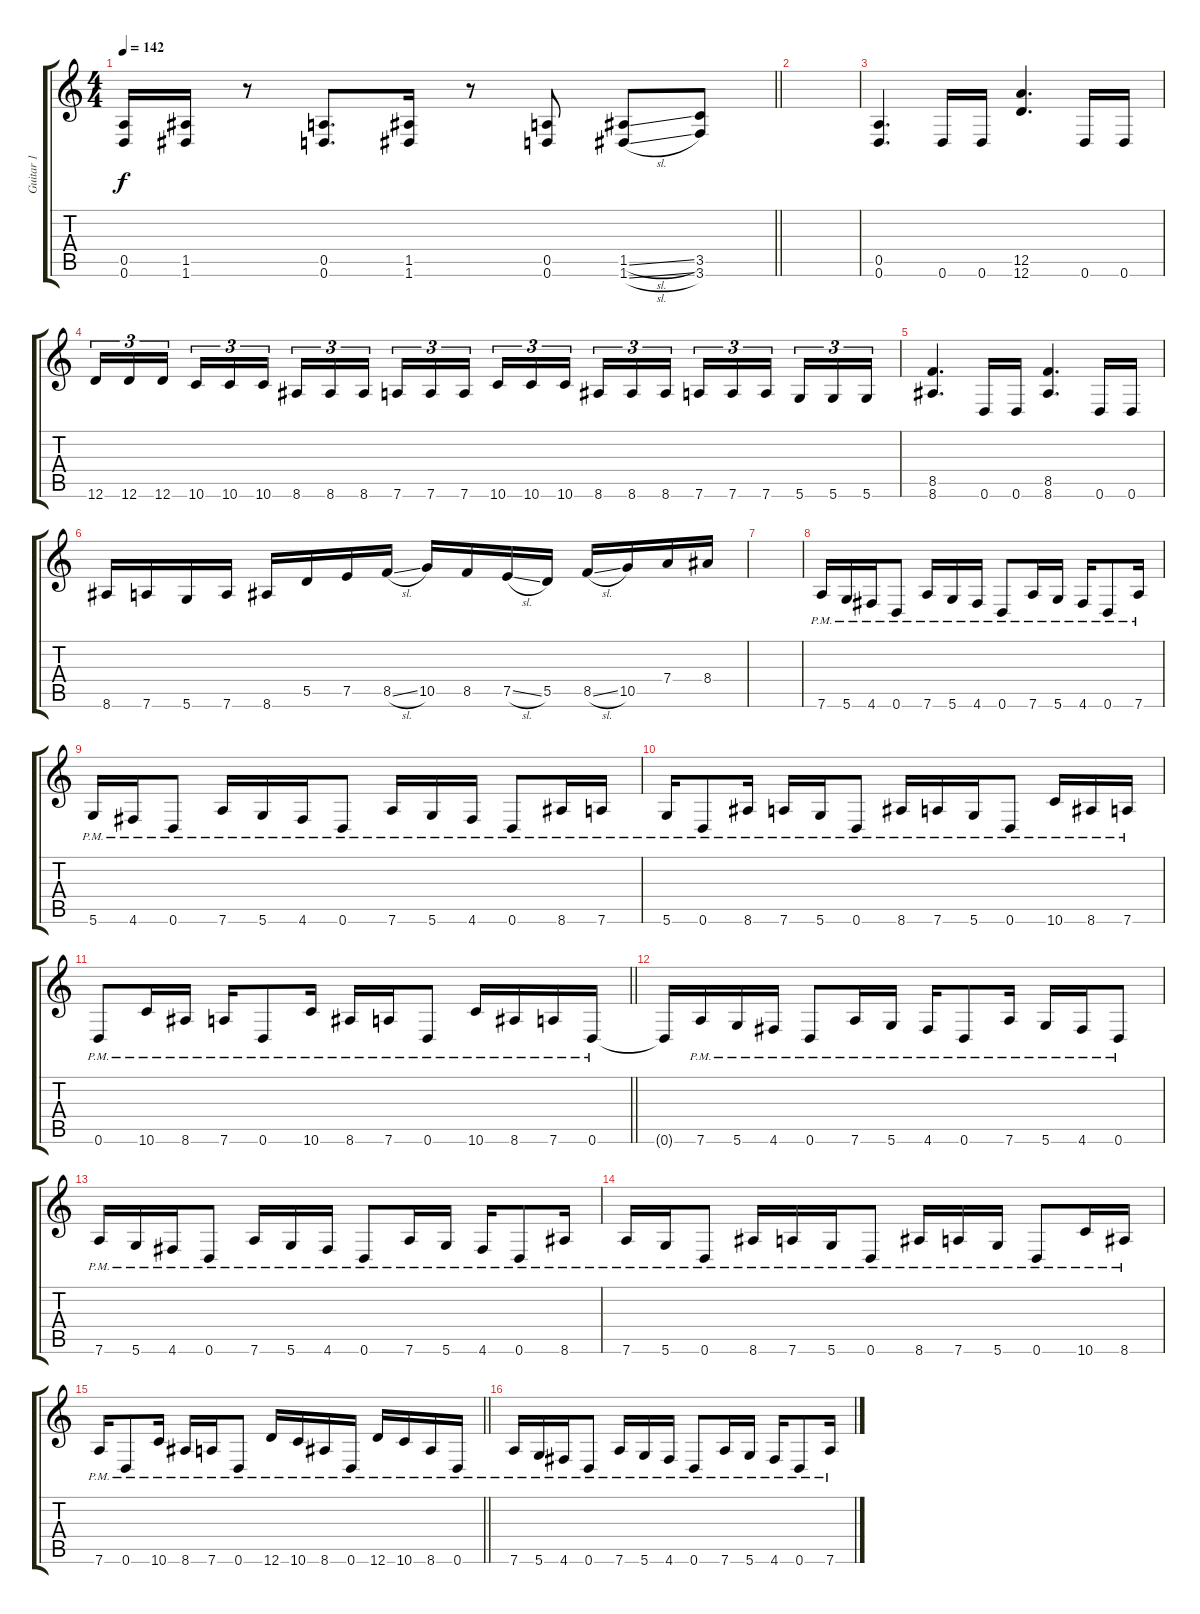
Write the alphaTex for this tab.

\track ("Guitar 1" "Guitar 1") {instrument distortionguitar}
\staff {score tabs}
\tuning (E4 B3 G3 D3 A2 D2) {hide}
\ts (4 4)
\tempo 142
\clef g2
\barLineRight lightlight
\ks c
(0.5{t} 0.6{t}).16{dy f} (1.5 1.6).16 r.8 (0.5 0.6).8{d} (1.5 1.6).16 r.8 (0.5 0.6).8 (1.5{sl} 1.6{sl}).8 (3.5 3.6).8 |
|
(0.5 0.6).4{d} 0.6.16 0.6.16 (12.5 12.6).4{d} 0.6.16 0.6.16 |
12.6.16{tu (3 2)} 12.6.16{tu (3 2)} 12.6.16{tu (3 2) beam splitsecondary} 10.6.16{tu (3 2)} 10.6.16{tu (3 2)} 10.6.16{tu (3 2)} 8.6.16{tu (3 2)} 8.6.16{tu (3 2)} 8.6.16{tu (3 2) beam splitsecondary} 7.6.16{tu (3 2)} 7.6.16{tu (3 2)} 7.6.16{tu (3 2)} 10.6.16{tu (3 2)} 10.6.16{tu (3 2)} 10.6.16{tu (3 2) beam splitsecondary} 8.6.16{tu (3 2)} 8.6.16{tu (3 2)} 8.6.16{tu (3 2)} 7.6.16{tu (3 2)} 7.6.16{tu (3 2)} 7.6.16{tu (3 2) beam splitsecondary} 5.6.16{tu (3 2)} 5.6.16{tu (3 2)} 5.6.16{tu (3 2)} |
(8.5 8.6).4{d} 0.6.16 0.6.16 (8.5 8.6).4{d} 0.6.16 0.6.16 |
8.6.16 7.6.16 5.6.16 7.6.16 8.6.16 5.5.16 7.5.16 8.5{sl}.16 10.5.16 8.5.16 7.5{sl}.16 5.5.16 8.5{sl}.16 10.5.16 7.4.16 8.4.16 |
|
7.6{pm}.16 5.6{pm}.16 4.6{pm}.16 0.6{pm}.8 7.6{pm}.16 5.6{pm}.16 4.6{pm}.16 0.6{pm}.8 7.6{pm}.16 5.6{pm}.16 4.6{pm}.16 0.6{pm}.8 7.6{pm}.16 |
5.6{pm}.16 4.6{pm}.16 0.6{pm}.8 7.6{pm}.16 5.6{pm}.16 4.6{pm}.16 0.6{pm}.8 7.6{pm}.16 5.6{pm}.16 4.6{pm}.16 0.6{pm}.8 8.6{pm}.16 7.6{pm}.16 |
5.6{pm}.16 0.6{pm}.8 8.6{pm}.16 7.6{pm}.16 5.6{pm}.16 0.6{pm}.8 8.6{pm}.16 7.6{pm}.16 5.6{pm}.16 0.6{pm}.8 10.6{pm}.16 8.6{pm}.16 7.6{pm}.16 |
\barLineRight lightlight
0.6{pm}.8 10.6{pm}.16 8.6{pm}.16 7.6{pm}.16 0.6{pm}.8 10.6{pm}.16 8.6{pm}.16 7.6{pm}.16 0.6{pm}.8 10.6{pm}.16 8.6{pm}.16 7.6{pm}.16 0.6{pm}.16 |
0.6{t}.16 7.6{pm}.16 5.6{pm}.16 4.6{pm}.16 0.6{pm}.8 7.6{pm}.16 5.6{pm}.16 4.6{pm}.16 0.6{pm}.8 7.6{pm}.16 5.6{pm}.16 4.6{pm}.16 0.6{pm}.8 |
7.6{pm}.16 5.6{pm}.16 4.6{pm}.16 0.6{pm}.8 7.6{pm}.16 5.6{pm}.16 4.6{pm}.16 0.6{pm}.8 7.6{pm}.16 5.6{pm}.16 4.6{pm}.16 0.6{pm}.8 8.6{pm}.16 |
7.6{pm}.16 5.6{pm}.16 0.6{pm}.8 8.6{pm}.16 7.6{pm}.16 5.6{pm}.16 0.6{pm}.8 8.6{pm}.16 7.6{pm}.16 5.6{pm}.16 0.6{pm}.8 10.6{pm}.16 8.6{pm}.16 |
\barLineRight lightlight
7.6{pm}.16 0.6{pm}.8 10.6{pm}.16 8.6{pm}.16 7.6{pm}.16 0.6{pm}.8 12.6{pm}.16 10.6{pm}.16 8.6{pm}.16 0.6{pm}.16 12.6{pm}.16 10.6{pm}.16 8.6{pm}.16 0.6{pm}.16 |
7.6{pm}.16 5.6{pm}.16 4.6{pm}.16 0.6{pm}.8 7.6{pm}.16 5.6{pm}.16 4.6{pm}.16 0.6{pm}.8 7.6{pm}.16 5.6{pm}.16 4.6{pm}.16 0.6{pm}.8 7.6{pm}.16
